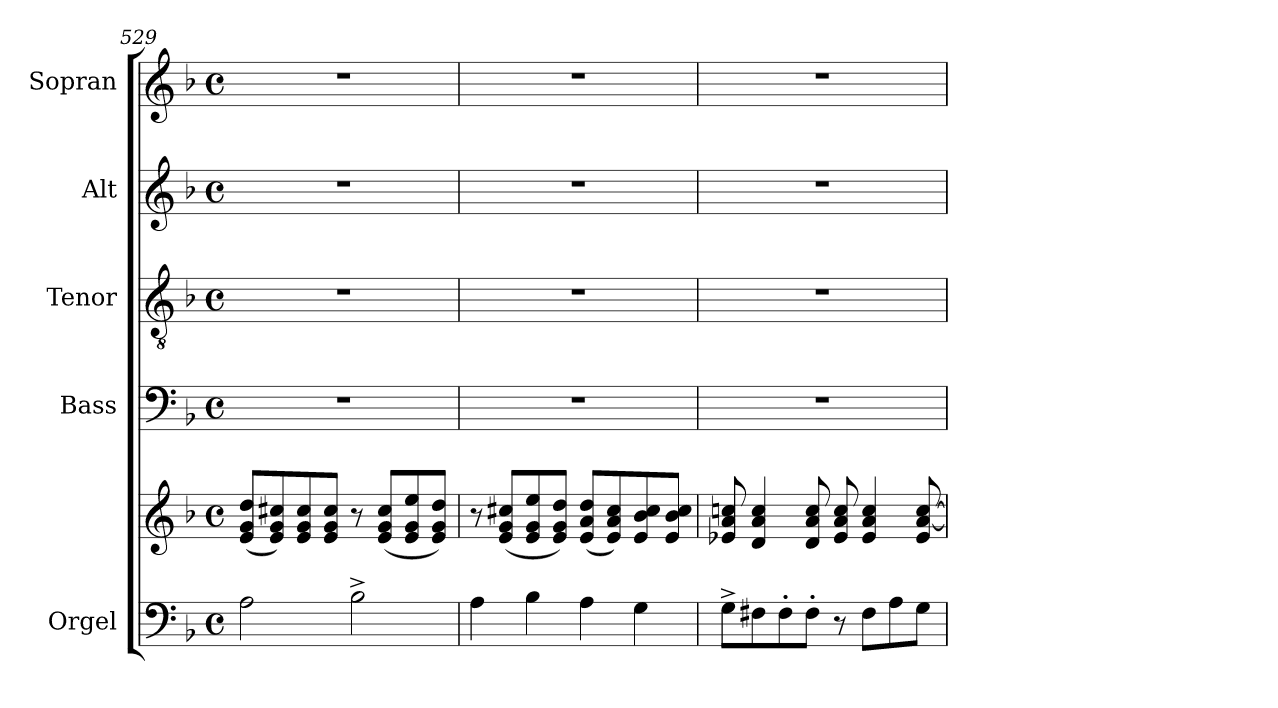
**kern	**kern	**kern	**kern	**kern	**kern
*part5	*part5	*part4	*part3	*part2	*part1
*staff6	*staff5	*staff4	*staff3	*staff2	*staff1
*I"Orgel	*	*I"Bass	*I"Tenor	*I"Alt	*I"Sopran
*I'Org.	*	*I'B	*I'T	*I'A	*I'S
*clefF4	*clefG2	*clefF4	*clefGv2	*clefG2	*clefG2
*k[b-]	*k[b-]	*k[b-]	*k[b-]	*k[b-]	*k[b-]
*F:	*F:	*F:	*F:	*F:	*F:
*M4/4	*M4/4	*M4/4	*M4/4	*M4/4	*M4/4
*met(c)	*met(c)	*met(c)	*met(c)	*met(c)	*met(c)
=529	=529	=529	=529	=529	=529
2A\	(>8e/ 8g/ 8dd/L	1r	1r	1r	1r
.	8e/ 8g/ 8cc#X/)	.	.	.	.
.	8e/ 8g/ 8cc#/	.	.	.	.
.	8e/ 8g/ 8cc#/J	.	.	.	.
2B-^>\	8r	.	.	.	.
.	(>8e/ 8g/ 8cc#/L	.	.	.	.
.	8e/ 8g/ 8ee/	.	.	.	.
.	8e/ 8g/ 8dd/J)	.	.	.	.
!!LO:LB:g=z
=530	=530	=530	=530	=530	=530
4A\	8r	1r	1r	1r	1r
.	(>8e/ 8g/ 8cc#X/L	.	.	.	.
4B-\	8e/ 8g/ 8ee/	.	.	.	.
.	8e/ 8g/ 8dd/J)	.	.	.	.
4A\	(>8e/ 8a/ 8dd/L	.	.	.	.
.	8e/ 8a/ 8cc#/)	.	.	.	.
4G\	8e/ 8b-/ 8cc#/	.	.	.	.
.	8e/ 8b-/ 8cc#/J	.	.	.	.
=531	=531	=531	=531	=531	=531
8G^>\L	8e-X/ 8a/ 8ccn/	1r	1r	1r	1r
8F#X\	4d/ 4a/ 4cc/	.	.	.	.
8F#'>\	.	.	.	.	.
8F#'>\J	8d/ 8a/ 8cc/	.	.	.	.
8r	8e-/ 8a/ 8cc/	.	.	.	.
8F#\L	4e-/ 4a/ 4cc/	.	.	.	.
8A\	.	.	.	.	.
8G\J	8e-/ [8a/ [8cc/	.	.	.	.
=	=	=	=	=	=
*-	*-	*-	*-	*-	*-
